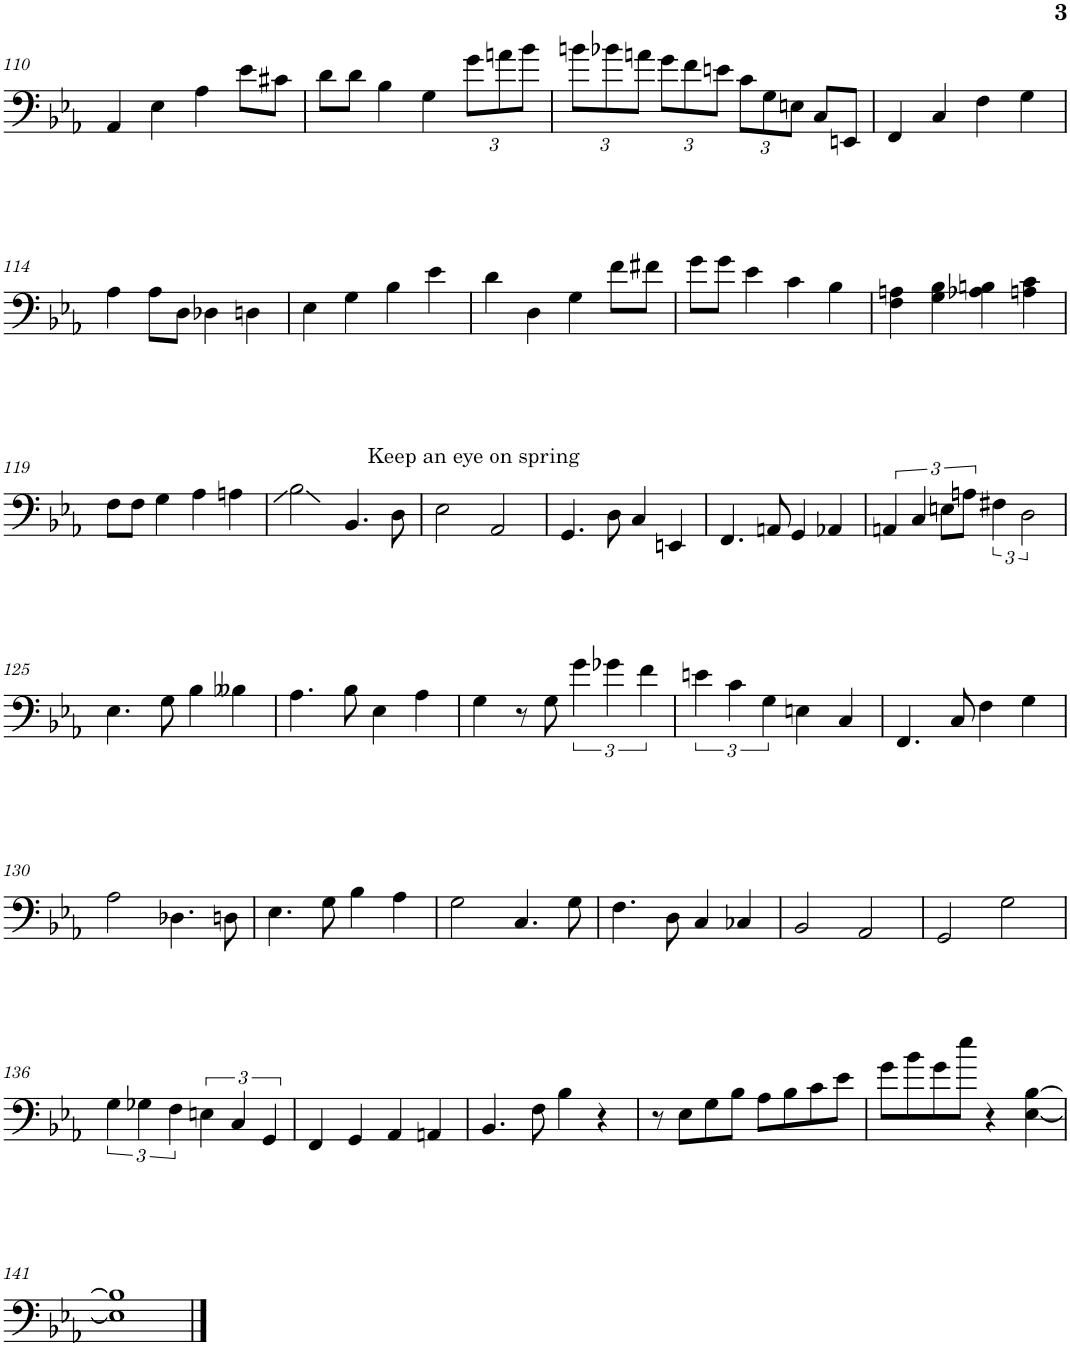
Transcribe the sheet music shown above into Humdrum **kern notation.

**kern
*part1
*staff1
*I"Piano
*I'Pno.
!!LO:PB:g=z
*clefF4
*k[b-e-a-]
*M4/4
=110
4AA-/
4E-\
4A-\
8e-\L
8c#X\J
=111
8d\L
8d\J
4B-\
4G\
*Xbrackettup
12g\L
12an\
12b-\J
=112
12bn\L
12b-X\
12an\J
12g\L
12f\
12en\J
12c\L
12G\
12En\J
8C/L
8EEn/J
=113
4FF/
4C/
4F\
4G\
!!LO:LB:g=z
=114
4A-\
8A-\L
8D\J
4D-X\
4Dn\
=115
4E-\
4G\
4B-\
4e-\
=116
4d\
4D\
4G\
8f\L
8f#X\J
=117
8g\L
8g\J
4e-\
4c\
4B-\
=118
4F\ 4An\
4G\ 4B-\
4A-X\ 4Bn\
4An\ 4c\
!!LO:LB:g=z
=119
8F\L
8F\J
4G\
4A-\
4An\
=120
2B-\
4.BB-/
!LO:TX:a:t=Keep an eye on spring
8D\
=121
2E-\
2AA-/
=122
4.GG/
8D\
4C/
4EEn/
=123
4.FF/
8AAn/
4GG/
4AA-X/
=124
*brackettup
6AAn/
6C/
12En\L
12An\J
6F#X\
3D\
!!LO:LB:g=z
=125
4.E-\
8G\
4B-\
4B--X\
=126
4.A-\
8B-\
4E-\
4A-\
=127
4G\
8r
8G\
6g\
6g-X\
6f\
=128
6en\
6c\
6G\
4En\
4C/
=129
4.FF/
8C/
4F\
4G\
!!LO:LB:g=z
=130
2A-\
4.D-X\
8Dn\
=131
4.E-\
8G\
4B-\
4A-\
=132
2G\
4.C/
8G\
=133
4.F\
8D\
4C/
4C-X/
=134
2BB-/
2AA-/
=135
2GG/
2G\
!!LO:LB:g=z
=136
6G\
6G-X\
6F\
6En\
6C/
6GG/
=137
4FF/
4GG/
4AA-/
4AAn/
=138
4.BB-/
8F\
4B-\
4r
=139
8r
8E-\L
8G\
8B-\J
8A-\L
8B-\
8c\
8e-\J
=140
8g\L
8b-\
8g\
8ee-\J
4r
[4E-\ [4B-\
!!LO:LB:g=z
=141
1E-] 1B-]
==
*-
